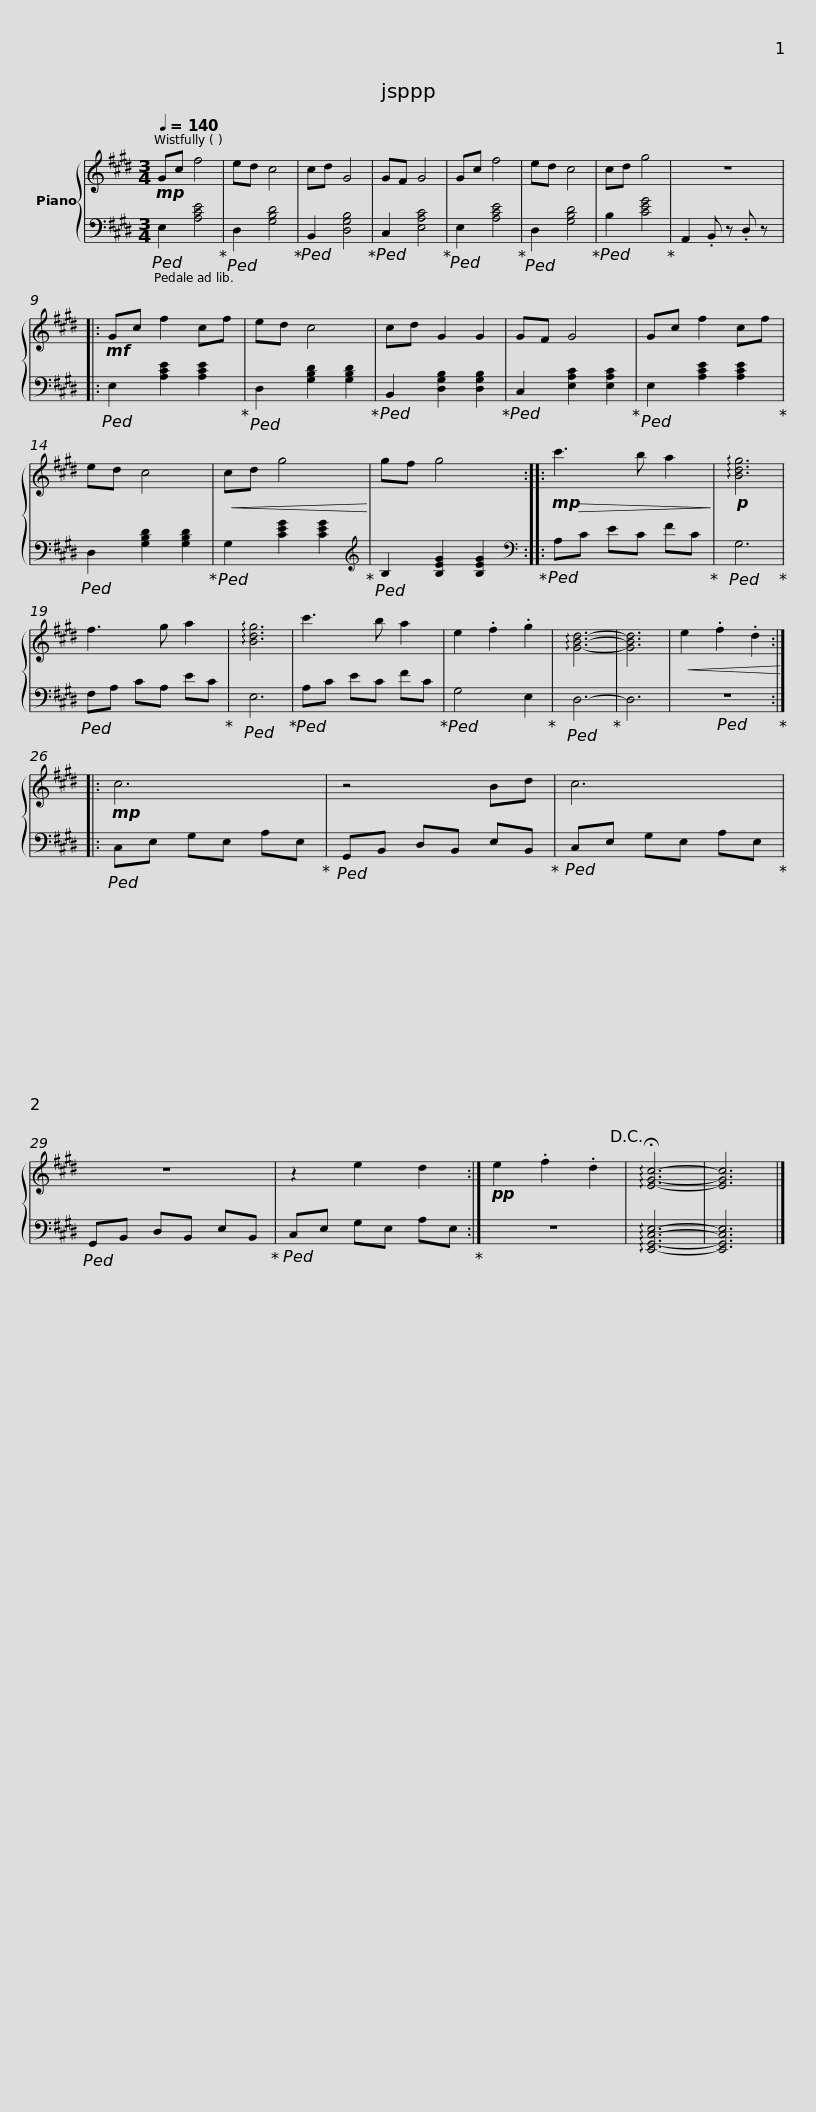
X:1
%%score { 1 | 2 }
L:1/8
Q:1/4=140
M:3/4
I:linebreak $
K:E
V:1 treble
V:2 bass
V:1
!mp! Gc f4 | ed c4 | cd G4 | GF G4 | Gc f4 | %5
 ed c4 | cd g4 | z6 |:!mf! Gc f2 cf | ed c4 |$ %10
 cd G2 G2 | GF G4 | Gc f2 cf | ed c4 |!<(! cd g4!<)! | %15
 gf g4 ::!mp!!>(! c'3 b a2!>)! |!p! !arpeggio![Bdg]6 |$ f3 g a2 | !arpeggio![Bdg]6 | %20
 c'3 b a2 | e2 .f2 .g2 | !arpeggio![GBd]6- | [GBd]6 |!<(! e2 .f2 .d2!<)! :: %25
!mp! c6 | z4 Bd |$ c6 | z6 | z2 e2 d2 :| %30
!pp! e2 .f2 .d2!D.C.! | !arpeggio!!fermata![EGc]6- | [EGc]6 |] %33
V:2
!ped! E,2 [A,CE]4!ped-up! |!ped! D,2 [G,B,D]4!ped-up! |!ped! B,,2 [D,G,B,]4!ped-up! |!ped! C,2 [E,A,C]4!ped-up! |!ped! E,2 [A,CE]4!ped-up! | %5
!ped! D,2 [G,B,D]4!ped-up! |!ped! B,2 [CEG]4!ped-up! | A,,2 .B,, z .D, z |:!ped! E,2 [A,CE]2 [A,CE]2!ped-up! |!ped! D,2 [G,B,D]2 [G,B,D]2!ped-up! |$ %10
!ped! B,,2 [D,G,B,]2 [D,G,B,]2!ped-up! |!ped! C,2 [E,A,C]2 [E,A,C]2!ped-up! |!ped! E,2 [A,CE]2 [A,CE]2!ped-up! |!ped! D,2 [G,B,D]2 [G,B,D]2!ped-up! |!ped! G,2 [CEG]2 [CEG]2!ped-up! | %15
[K:treble]!ped! B,2 [B,EG]2 [B,EG]2!ped-up! ::[K:bass]!ped! A,C EC FC!ped-up! |!ped! G,6!ped-up! |$!ped! F,A, CA, EC!ped-up! |!ped! E,6!ped-up! | %20
!ped! A,C EC FC!ped-up! |!ped! G,4 E,2!ped-up! |!ped! D,6-!ped-up! | D,6 |!ped! z6!ped-up! :: %25
!ped! C,E, G,E, A,E,!ped-up! |!ped! G,,B,, D,B,, E,B,,!ped-up! |$!ped! C,E, G,E, A,E,!ped-up! |!ped! G,,B,, D,B,, E,B,,!ped-up! |!ped! C,E, G,E, A,E,!ped-up! :| %30
 z6 | !arpeggio![E,,G,,C,E,]6- | [E,,G,,C,E,]6 |] %33
